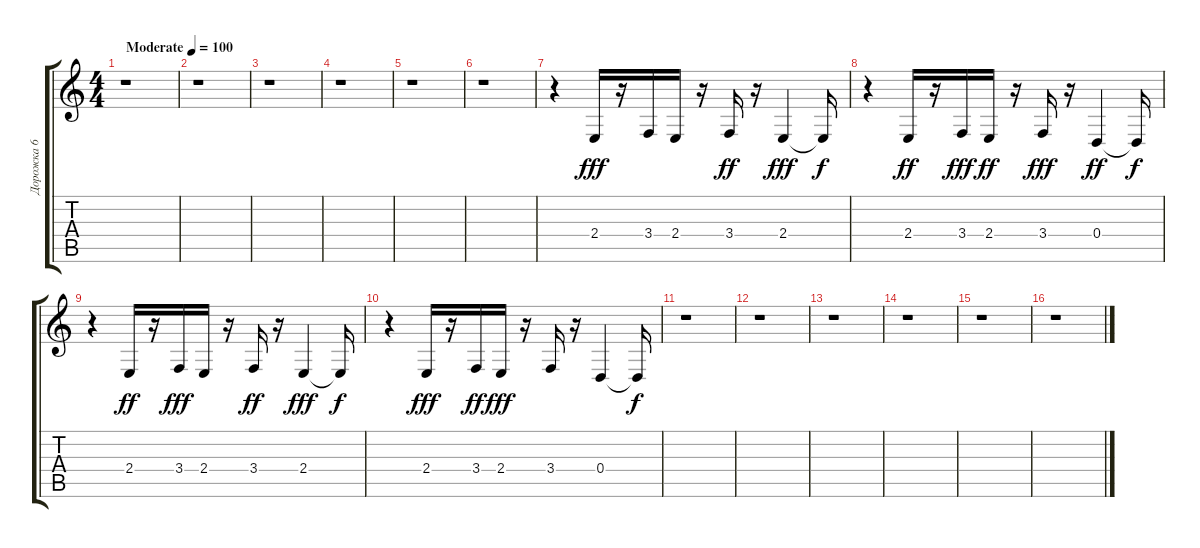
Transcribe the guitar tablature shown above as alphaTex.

\track ("Дорожка 6" "Дорожка 6") {instrument altosax}
\staff {score tabs}
\tuning (E4 B3 G3 D3 A2 E2) {hide}
\ts (4 4)
\tempo (100 "Moderate")
\clef g2
\ks c
r.1{dy fff instrument altosax} |
r.1 |
r.1 |
r.1 |
r.1 |
r.1 |
r.4 2.4.16 r.16 3.4.16 2.4.16 r.16 3.4.16{dy ff} r.16 2.4.4{dy fff} 2.4{t}.16{dy f} |
r.4 2.4.16{dy ff} r.16 3.4.16{dy fff} 2.4.16{dy ff} r.16 3.4.16{dy fff} r.16 0.4.4{dy ff} 0.4{t}.16{dy f} |
r.4 2.4.16{dy ff} r.16 3.4.16{dy fff} 2.4.16 r.16 3.4.16{dy ff} r.16 2.4.4{dy fff} 2.4{t}.16{dy f} |
r.4 2.4.16{dy fff} r.16 3.4.16{dy ff} 2.4.16{dy fff} r.16 3.4.16 r.16 0.4.4 0.4{t}.16{dy f} |
r.1 |
r.1 |
r.1 |
r.1 |
r.1 |
r.1
